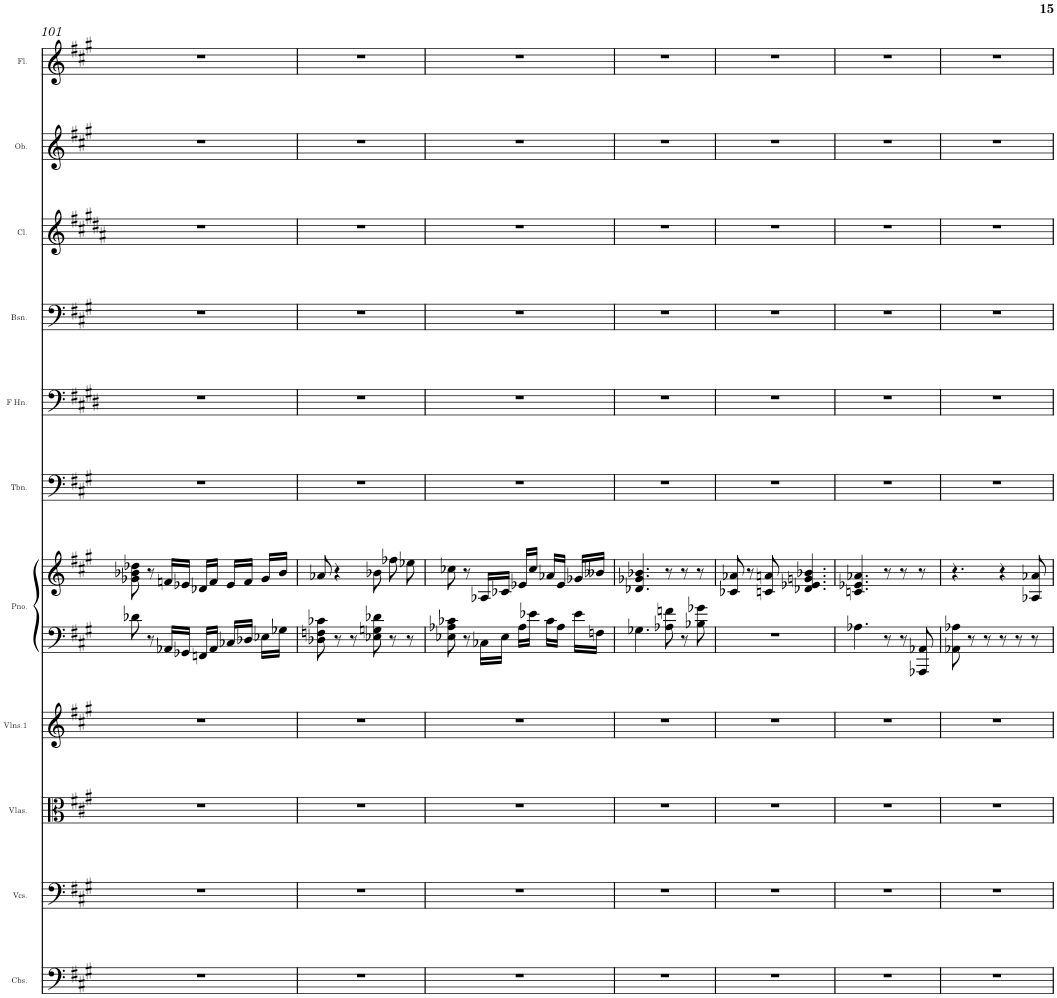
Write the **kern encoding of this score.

**kern	**kern	**kern	**kern	**kern	**kern	**kern	**kern	**kern	**kern	**kern	**kern
*part11	*part10	*part9	*part8	*part7	*part7	*part6	*part5	*part4	*part3	*part2	*part1
*staff12	*staff11	*staff10	*staff9	*staff8	*staff7	*staff6	*staff5	*staff4	*staff3	*staff2	*staff1
*I"Contrabass Section	*I"Violoncello Section	*I"Viola Section	*I"Violin Section1	*I"Grand Piano	*	*I"Trombone	*I"French Horn	*I"Bassoon	*I"Clarinet	*I"Oboe	*I"Flute
*I'Cbs.	*I'Vcs.	*I'Vlas.	*I'Vlns.1	*I'Pno.	*	*I'Tbn.	*I'F Hn.	*I'Bsn.	*I'Cl.	*I'Ob.	*I'Fl.
!!LO:PB:g=z
*clefF4	*clefF4	*clefC3	*clefG2	*clefF4	*clefG2	*clefF4	*clefF4	*clefF4	*clefG2	*clefG2	*clefG2
*Trd7c12	*	*	*	*	*	*	*Trd4c7	*	*Trd1c2	*	*
*k[f#c#g#]	*k[f#c#g#]	*k[f#c#g#]	*k[f#c#g#]	*k[f#c#g#]	*k[f#c#g#]	*k[f#c#g#]	*k[f#c#g#d#]	*k[f#c#g#]	*k[f#c#g#d#a#]	*k[f#c#g#]	*k[f#c#g#]
*M6/8	*M6/8	*M6/8	*M6/8	*M6/8	*M6/8	*M6/8	*M6/8	*M6/8	*M6/8	*M6/8	*M6/8
=101	=101	=101	=101	=101	=101	=101	=101	=101	=101	=101	=101
2.r	2.r	2.r	2.r	8d-X\	8g-X\ 8b-X\ 8dd-X\	2.r	2.r	2.r	2.r	2.r	2.r
.	.	.	.	8r	8r	.	.	.	.	.	.
.	.	.	.	16AA-X/LL	16fn/LL	.	.	.	.	.	.
.	.	.	.	16GG-X/JJ	16e-X/JJ	.	.	.	.	.	.
.	.	.	.	16FFn/LL	16d-X/LL	.	.	.	.	.	.
.	.	.	.	16AA-/JJ	16f/JJ	.	.	.	.	.	.
.	.	.	.	16C-X/LL	16e-/LL	.	.	.	.	.	.
.	.	.	.	16D-X/JJ	16f/JJ	.	.	.	.	.	.
.	.	.	.	16E-X\LL	16g-/LL	.	.	.	.	.	.
.	.	.	.	16G-X\JJ	16b-/JJ	.	.	.	.	.	.
=102	=102	=102	=102	=102	=102	=102	=102	=102	=102	=102	=102
2.r	2.r	2.r	2.r	8D-X\ 8Fn\ 8c-X\	8a-X/	2.r	2.r	2.r	2.r	2.r	2.r
.	.	.	.	8r	4r	.	.	.	.	.	.
.	.	.	.	8r	.	.	.	.	.	.	.
.	.	.	.	8E-X\ 8Gn\ 8d-X\	8b-X\	.	.	.	.	.	.
.	.	.	.	8r	8ff-X\	.	.	.	.	.	.
.	.	.	.	8r	8ee-X\	.	.	.	.	.	.
=103	=103	=103	=103	=103	=103	=103	=103	=103	=103	=103	=103
2.r	2.r	2.r	2.r	8E-X\ 8A-X\ 8c-X\	8cc-X\	2.r	2.r	2.r	2.r	2.r	2.r
.	.	.	.	8r	8r	.	.	.	.	.	.
.	.	.	.	16C-X\LL	16A-X/LL	.	.	.	.	.	.
.	.	.	.	16E-\JJ	16c-X/JJ	.	.	.	.	.	.
.	.	.	.	16A-\LL	16e-X/LL	.	.	.	.	.	.
.	.	.	.	16e-X\JJ	16cc-/JJ	.	.	.	.	.	.
.	.	.	.	16c-\LL	16a-X/LL	.	.	.	.	.	.
.	.	.	.	16A-\JJ	16e-/JJ	.	.	.	.	.	.
.	.	.	.	16e-\LL	16g-X/LL	.	.	.	.	.	.
.	.	.	.	16Fn\JJ	16b--X/JJ	.	.	.	.	.	.
=104	=104	=104	=104	=104	=104	=104	=104	=104	=104	=104	=104
2.r	2.r	2.r	2.r	4.G-X\	4.d-X/ 4.g-X/ 4.b-X/	2.r	2.r	2.r	2.r	2.r	2.r
.	.	.	.	8A-X\ 8fn\	8r	.	.	.	.	.	.
.	.	.	.	8r	8r	.	.	.	.	.	.
.	.	.	.	8B-X\ 8g-X\	8r	.	.	.	.	.	.
=105	=105	=105	=105	=105	=105	=105	=105	=105	=105	=105	=105
2.r	2.r	2.r	2.r	2.r	8c-X/ 8a-X/	2.r	2.r	2.r	2.r	2.r	2.r
.	.	.	.	.	8r	.	.	.	.	.	.
.	.	.	.	.	8cn/ 8an/	.	.	.	.	.	.
.	.	.	.	.	4.d-X/ 4.e-X/ 4.gn/ 4.b-X/	.	.	.	.	.	.
=106	=106	=106	=106	=106	=106	=106	=106	=106	=106	=106	=106
2.r	2.r	2.r	2.r	4.A-X\	4.cn/ 4.e-X/ 4.a-X/	2.r	2.r	2.r	2.r	2.r	2.r
.	.	.	.	8r	8r	.	.	.	.	.	.
.	.	.	.	8r	8r	.	.	.	.	.	.
.	.	.	.	8AAA-X/ 8AA-X/	8r	.	.	.	.	.	.
=107	=107	=107	=107	=107	=107	=107	=107	=107	=107	=107	=107
2.r	2.r	2.r	2.r	8AA-X\ 8A-X\	4.r	2.r	2.r	2.r	2.r	2.r	2.r
.	.	.	.	8r	.	.	.	.	.	.	.
.	.	.	.	8r	.	.	.	.	.	.	.
.	.	.	.	8r	4r	.	.	.	.	.	.
.	.	.	.	8r	.	.	.	.	.	.	.
.	.	.	.	8r	8A-X/ 8a-X/	.	.	.	.	.	.
=	=	=	=	=	=	=	=	=	=	=	=
*-	*-	*-	*-	*-	*-	*-	*-	*-	*-	*-	*-
